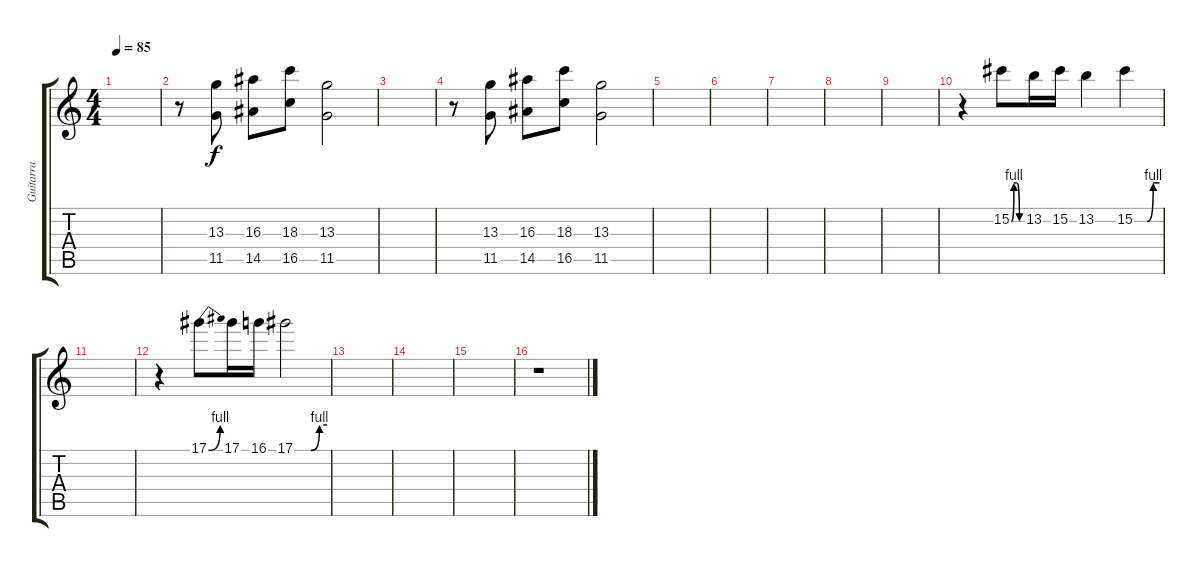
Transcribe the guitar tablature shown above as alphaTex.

\track ("Guitarra" "Guitarra") {instrument overdrivenguitar}
\staff {score tabs}
\tuning (Eb4 Bb3 Gb3 Db3 Ab2 Eb2) {hide}
\ts (4 4)
\tempo 85
\clef g2
\ks c
|
r.8 (13.3 11.5).8 (16.3 14.5).8 (18.3 16.5).8 (13.3 11.5).2 |
|
r.8 (13.3 11.5).8 (16.3 14.5).8 (18.3 16.5).8 (13.3 11.5).2 |
|
|
|
|
|
r.4 15.2{be (custom 0 0 15 4 30 4 45 0 60 0)}.8 13.2.16 15.2.16 13.2.4 15.2{be (custom 0 0 30 0 45 4 60 4)}.4 |
|
r.4 17.1{be (bend 0 0 60 4)}.8 17.1.16 16.1.16 17.1{be (custom 0 0 30 0 46 4 60 4)}.2 |
|
|
|
r.1
